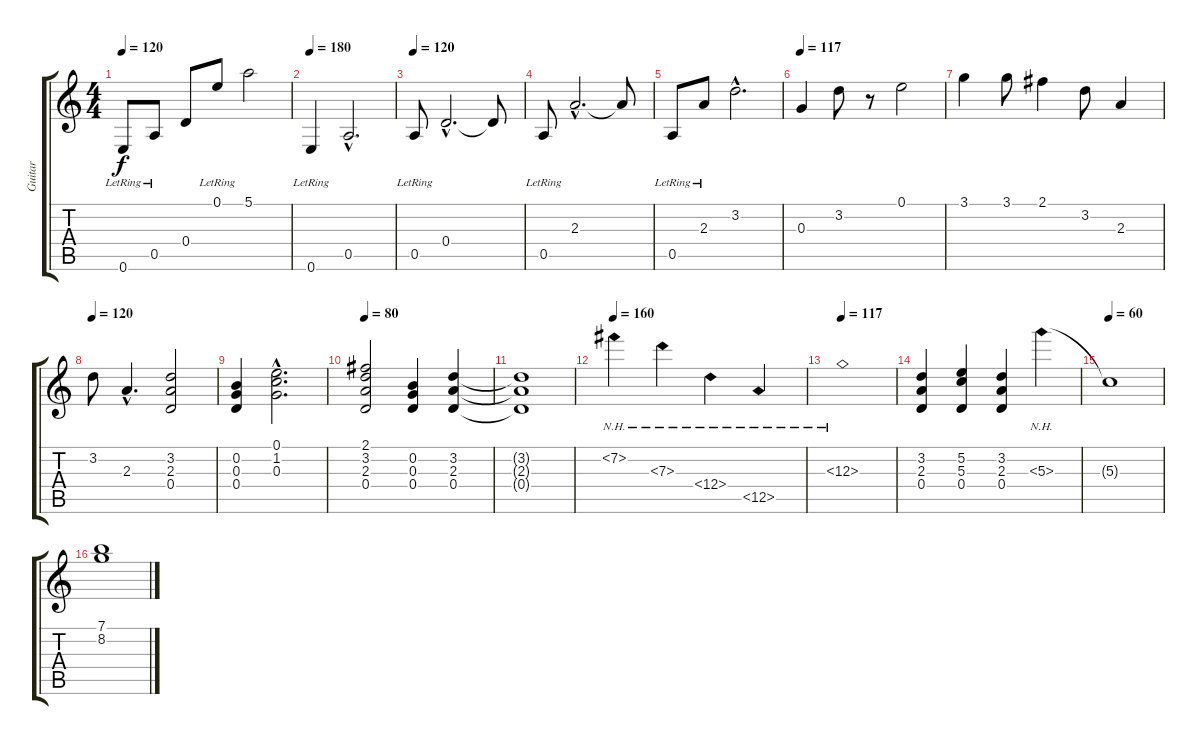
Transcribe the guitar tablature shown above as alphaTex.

\track ("Guitar" "Guitar") {instrument distortionguitar}
\staff {score tabs}
\tuning (E4 B3 G3 D3 A2 E2) {hide}
\ts (4 4)
\tempo 120
\clef g2
\ks c
0.6{lr}.8{dy f} 0.5{lr}.8 0.4.8 0.1{lr}.8 5.1.2 |
\tempo 180
0.6{lr}.4 0.5{hac}.2{d} |
\tempo 120
0.5{lr}.8 0.4{hac}.2{d} 0.4{t}.8 |
0.5{lr}.8 2.3{hac}.2{d} 2.3{t}.8 |
0.5{lr}.8 2.3{lr}.8 3.2{hac}.2{d} |
\tempo 117
0.3.4 3.2.8 r.8 0.1.2 |
3.1.4 3.1.8 2.1.4 3.2.8 2.3.4 |
\tempo 120
3.2.8 2.3{hac}.4{d} (3.2 2.3 0.4).2 |
(0.2 0.3 0.4).4 (0.1{hac} 1.2{hac} 0.3{hac}).2{d} |
\tempo 80
(2.1 3.2 2.3 0.4).2 (0.2 0.3 0.4).4 (3.2 2.3 0.4).4 |
(3.2{t} 2.3{t} 0.4{t}).1 |
\tempo 160
7.2{nh}.4 7.3{nh}.4 12.4{nh}.4 12.5{nh}.4 |
\tempo 117
12.3{nh}.1 |
(3.2 2.3 0.4).4 (5.2 5.3 0.4).4 (3.2 2.3 0.4).4 5.3{nh}.4 |
\tempo 60
5.3{t}.1 |
(7.1 8.2).1
